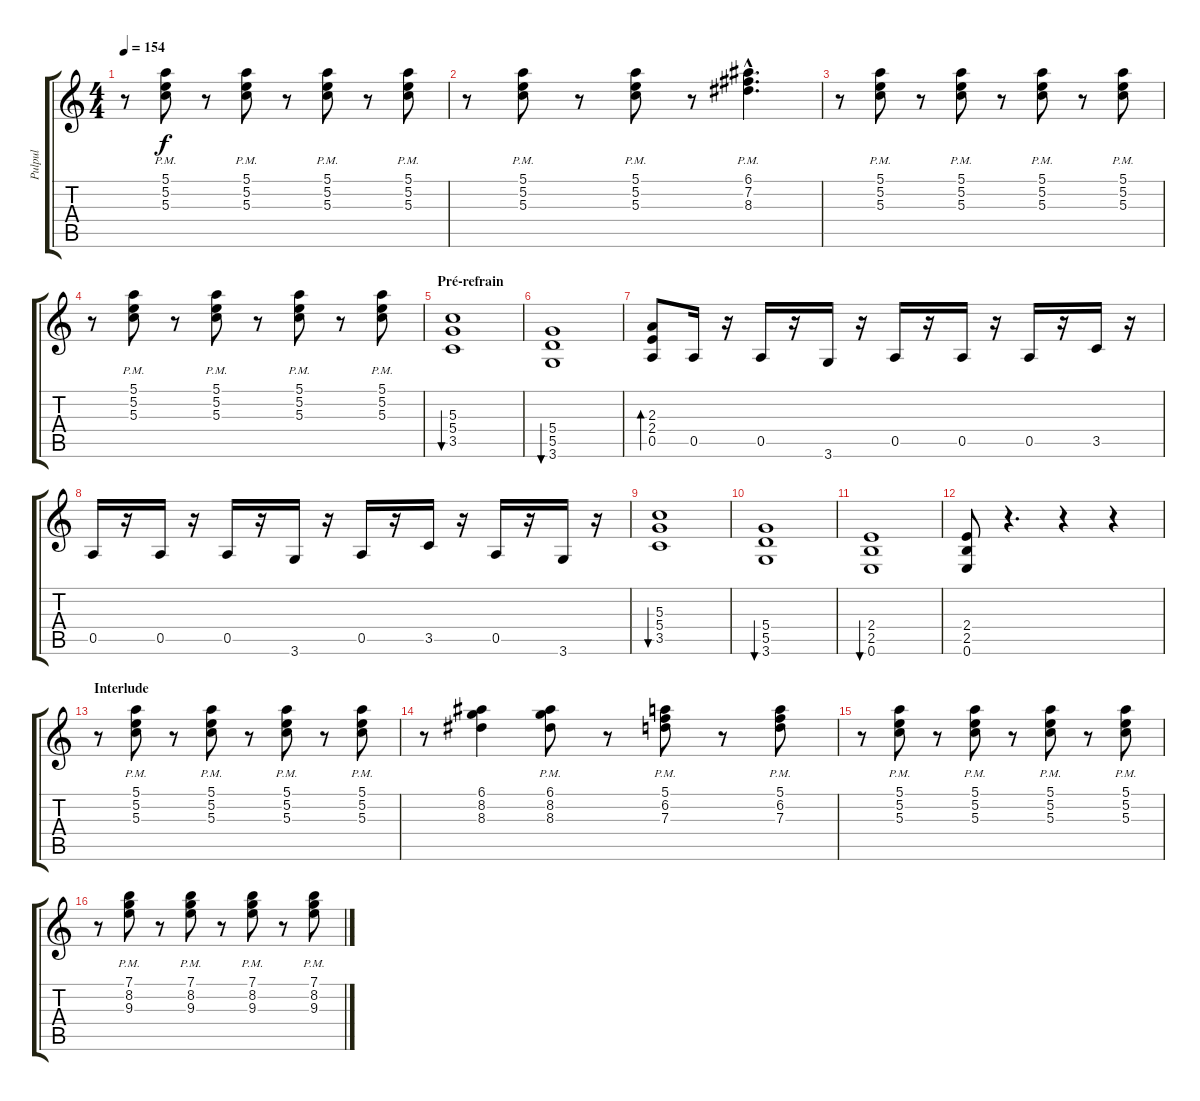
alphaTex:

\track ("Pulpul" "Pulpul") {instrument electricguitarclean}
\staff {score tabs}
\tuning (E4 B3 G3 D3 A2 E2) {hide}
\ts (4 4)
\tempo 154
\clef g2
\ks c
r.8{dy f} (5.1{pm} 5.2{pm} 5.3{pm}).8 r.8 (5.1{pm} 5.2{pm} 5.3{pm}).8 r.8 (5.1{pm} 5.2{pm} 5.3{pm}).8 r.8 (5.1{pm} 5.2{pm} 5.3{pm}).8 |
r.8 (5.1{pm} 5.2{pm} 5.3{pm}).8 r.8 (5.1{pm} 5.2{pm} 5.3{pm}).8 r.8 (6.1{hac pm} 7.2{hac pm} 8.3{hac pm}).4{d} |
r.8 (5.1{pm} 5.2{pm} 5.3{pm}).8 r.8 (5.1{pm} 5.2{pm} 5.3{pm}).8 r.8 (5.1{pm} 5.2{pm} 5.3{pm}).8 r.8 (5.1{pm} 5.2{pm} 5.3{pm}).8 |
r.8 (5.1{pm} 5.2{pm} 5.3{pm}).8 r.8 (5.1{pm} 5.2{pm} 5.3{pm}).8 r.8 (5.1{pm} 5.2{pm} 5.3{pm}).8 r.8 (5.1{pm} 5.2{pm} 5.3{pm}).8 |
\section ("" "Pré-refrain")
(5.3 5.4 3.5).1{bu 60 instrument distortionguitar} |
(5.4 5.5 3.6).1{bu 60} |
(2.3 2.4 0.5).8{bd 60} 0.5.16 r.16 0.5.16 r.16 3.6.16 r.16 0.5.16 r.16 0.5.16 r.16 0.5.16 r.16 3.5.16 r.16 |
0.5.16 r.16 0.5.16 r.16 0.5.16 r.16 3.6.16 r.16 0.5.16 r.16 3.5.16 r.16 0.5.16 r.16 3.6.16 r.16 |
(5.3 5.4 3.5).1{bu 60} |
(5.4 5.5 3.6).1{bu 60} |
(2.4 2.5 0.6).1{bu 60} |
(2.4 2.5 0.6).8 r.4{d} r.4 r.4 |
\section ("" "Interlude")
r.8{instrument electricguitarclean} (5.1{pm} 5.2{pm} 5.3{pm}).8 r.8 (5.1{pm} 5.2{pm} 5.3{pm}).8 r.8 (5.1{pm} 5.2{pm} 5.3{pm}).8 r.8 (5.1{pm} 5.2{pm} 5.3{pm}).8 |
r.8 (6.1 8.2 8.3).4 (6.1{pm} 8.2{pm} 8.3{pm}).8 r.8 (5.1{pm} 6.2{pm} 7.3{pm}).8 r.8 (5.1{pm} 6.2{pm} 7.3{pm}).8 |
r.8 (5.1{pm} 5.2{pm} 5.3{pm}).8 r.8 (5.1{pm} 5.2{pm} 5.3{pm}).8 r.8 (5.1{pm} 5.2{pm} 5.3{pm}).8 r.8 (5.1{pm} 5.2{pm} 5.3{pm}).8 |
r.8 (7.1{pm} 8.2{pm} 9.3{pm}).8 r.8 (7.1{pm} 8.2{pm} 9.3{pm}).8 r.8 (7.1{pm} 8.2{pm} 9.3{pm}).8 r.8 (7.1{pm} 8.2{pm} 9.3{pm}).8
